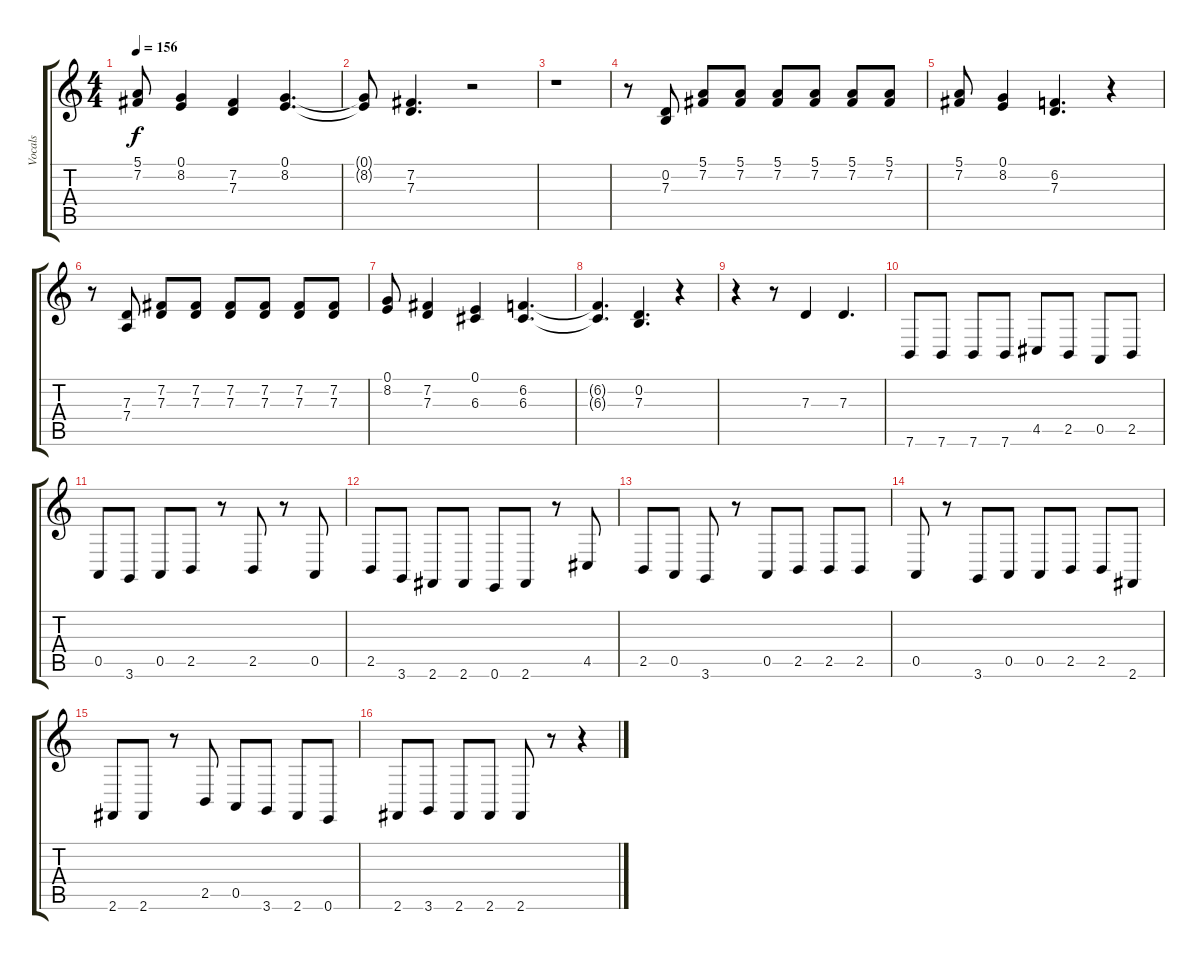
\track ("Vocals" "Vocals") {instrument altosax}
\staff {score tabs}
\tuning (E4 B3 G3 D3 A2 E2) {hide}
\ts (4 4)
\tempo 156
\clef g2
\ks c
(5.1 7.2).8{dy f} (0.1 8.2).4 (7.2 7.3).4 (0.1 8.2).4{d} |
(0.1{t} 8.2{t}).8 (7.2 7.3).4{d} r.2 |
r.1 |
r.8 (0.2 7.3).8 (5.1 7.2).8 (5.1 7.2).8 (5.1 7.2).8 (5.1 7.2).8 (5.1 7.2).8 (5.1 7.2).8 |
(5.1 7.2).8 (0.1 8.2).4 (6.2 7.3).4{d} r.4 |
r.8 (7.3 7.4).8 (7.2 7.3).8 (7.2 7.3).8 (7.2 7.3).8 (7.2 7.3).8 (7.2 7.3).8 (7.2 7.3).8 |
(0.1 8.2).8 (7.2 7.3).4 (0.1 6.3).4 (6.2 6.3).4{d} |
(6.2{t} 6.3{t}).4{d} (0.2 7.3).4{d} r.4 |
r.4 r.8 7.3.4 7.3.4{d} |
7.6.8 7.6.8 7.6.8 7.6.8 4.5.8 2.5.8 0.5.8 2.5.8 |
0.5.8 3.6.8 0.5.8 2.5.8 r.8 2.5.8 r.8 0.5.8 |
2.5.8 3.6.8 2.6.8 2.6.8 0.6.8 2.6.8 r.8 4.5.8 |
2.5.8 0.5.8 3.6.8 r.8 0.5.8 2.5.8 2.5.8 2.5.8 |
0.5.8 r.8 3.6.8 0.5.8 0.5.8 2.5.8 2.5.8 2.6.8 |
2.6.8 2.6.8 r.8 2.5.8 0.5.8 3.6.8 2.6.8 0.6.8 |
2.6.8 3.6.8 2.6.8 2.6.8 2.6.8 r.8 r.4
